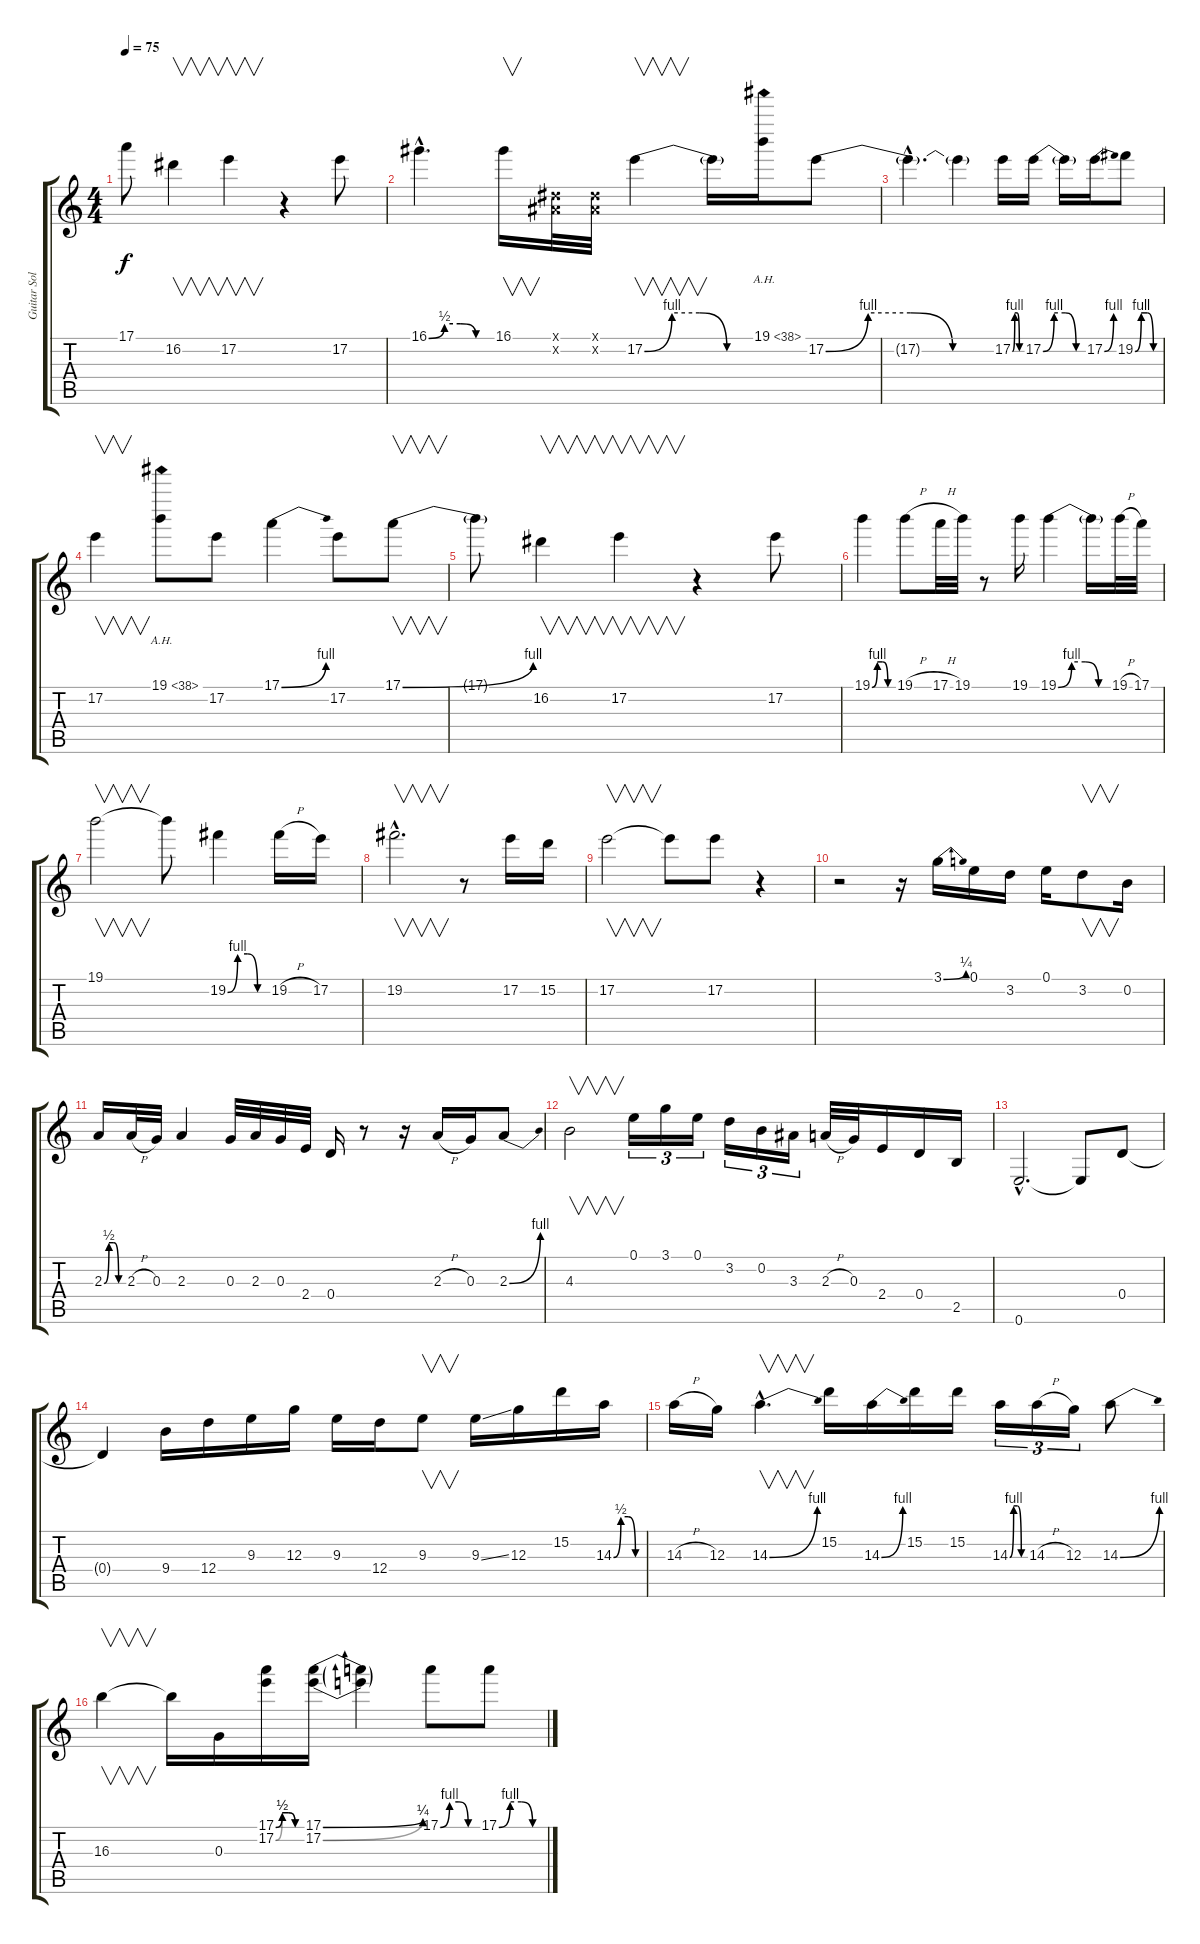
\track ("Guitar Solo" "Guitar Sol") {instrument distortionguitar}
\staff {score tabs}
\tuning (E4 B3 G3 D3 A2 E2) {hide}
\ts (4 4)
\tempo 75
\clef g2
\ks c
17.1{t}.8{dy f} 16.2.4{v} 17.2.4{v} r.4 17.2.8 |
16.1{be (custom 0 0 15 2 30 2 45 0 60 0) hac}.4{d} 16.1.16{v} (-1.1{x} -1.2{x}).32 (-1.1{x} -1.2{x}).32 17.2{be (custom 0 0 15 4 30 4 45 0 60 0)}.4{v} 17.2{t}.16 19.1{ah 19}.16 17.2{be (custom 0 0 15 4 30 4 45 0 60 0)}.8 |
17.2{hac t}.4{d} 17.2{t}.4 17.2{be (custom 0 0 15 4 30 4 45 0 60 0)}.16 17.2{be (custom 0 0 15 4 30 4 45 0 60 0)}.16 17.2{t}.16 17.2{be (bend 0 0 60 4)}.16 19.2{be (custom 0 0 15 4 30 4 45 0 60 0)}.8 |
17.2.4{v} 19.1{ah 19}.8 17.2.8 17.1{be (bend 0 0 60 4)}.4 17.2.8 17.1{be (bend 0 0 60 4)}.8{v} |
17.1{t}.8 16.2.4{v} 17.2.4{v} r.4 17.2.8 |
19.1{be (custom 0 0 15 4 30 4 45 0 60 0)}.4 19.1{h}.8 17.1{h}.32 19.1.32 r.8 19.1.16 19.1{be (custom 0 0 15 4 30 4 45 0 60 0)}.4 19.1{t}.16 19.1{h}.32 17.1.32 |
19.1.2{v} 19.1{t}.8 19.2{be (custom 0 0 15 4 30 4 45 0 60 0)}.4 19.2{h}.16 17.2.16 |
19.2{hac}.2{v d} r.8 17.2.16 15.2.16 |
17.2.2{v} 17.2{t}.8 17.2.8 r.4 |
r.2 r.16 3.1{be (bend 0 0 60 1)}.16 0.1.16 3.2.16 0.1.16 3.2.8{v} 0.2.16 |
2.3{be (custom 0 0 15 2 30 2 45 0 60 0)}.16 2.3{h}.32 0.3.32 2.3.4 0.3.32 2.3.32 0.3.32 2.4.32 0.4.16 r.8 r.16 2.3{h}.16 0.3.16 2.3{be (bend 0 0 60 4)}.8 |
4.3.2{v} 0.1.16{tu (3 2)} 3.1.16{tu (3 2)} 0.1.16{tu (3 2)} 3.2.16{tu (3 2)} 0.2.16{tu (3 2)} 3.3.16{tu (3 2)} 2.3{h}.32 0.3.32 2.4.16 0.4.16 2.5.16 |
0.6{hac}.2{d} 0.6{t}.8 0.4.8 |
0.4{t}.4 9.4.16 12.4.16 9.3.16 12.3.16 9.3.16 12.4.16 9.3.8{v} 9.3{ss}.16 12.3.16 15.2.16 14.3{be (custom 0 0 15 2 30 2 45 0 60 0)}.16 |
14.3{h}.16 12.3.16 14.3{be (bend 0 0 60 4) hac}.4{v d} 15.2.16 14.3{be (bend 0 0 60 4)}.16 15.2.16 15.2.16 14.3{be (custom 0 0 15 4 30 4 45 0 60 0)}.16{tu (3 2)} 14.3{h}.16{tu (3 2)} 12.3.16{tu (3 2)} 14.3{be (bend 0 0 60 4)}.8 |
16.3.4{v} 16.3{t}.16 0.3.16 (17.1{be (custom 0 0 15 2 30 2 45 0 60 0)} 17.2{be (custom 0 0 15 2 30 2 45 0 60 0)}).16 (17.1{be (bend 0 0 60 1)} 17.2{be (bend 0 0 60 1)}).16 (17.1{t} 17.2{t}).4 17.1{be (custom 0 0 15 4 30 4 45 0 60 0)}.8 17.1{be (custom 0 0 15 4 30 4 45 0 60 0)}.8
